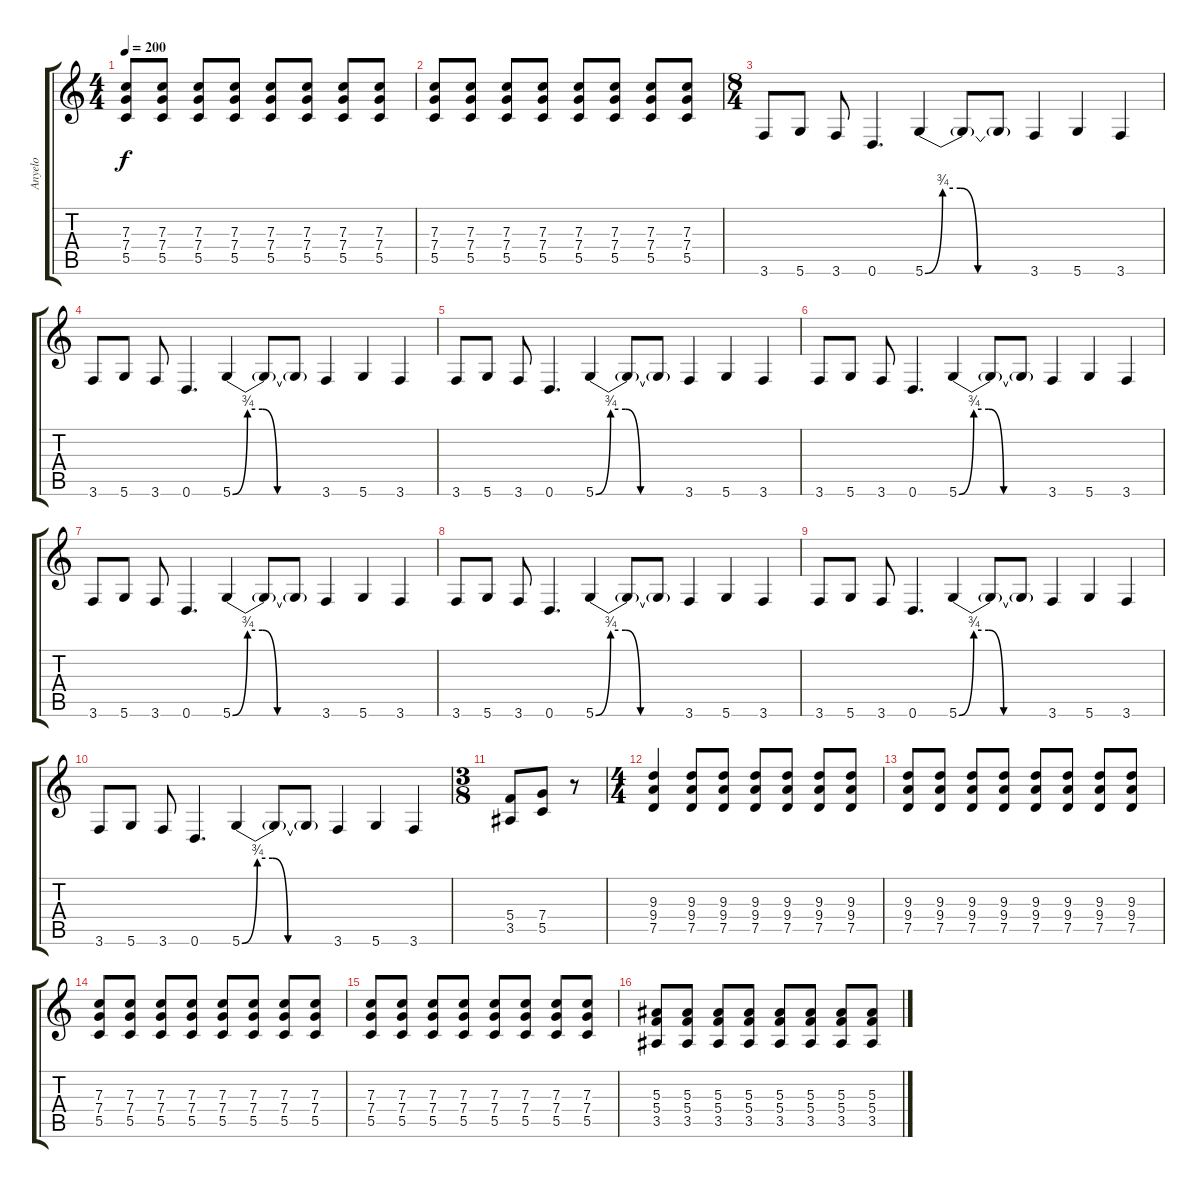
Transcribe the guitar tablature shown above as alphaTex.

\track ("Anyelo" "Anyelo") {instrument overdrivenguitar}
\staff {score tabs}
\tuning (D4 A3 F3 C3 G2 D2) {hide}
\ts (4 4)
\tempo 200
\clef g2
\ks c
(7.3 7.4 5.5).8{dy f} (7.3 7.4 5.5).8 (7.3 7.4 5.5).8 (7.3 7.4 5.5).8 (7.3 7.4 5.5).8 (7.3 7.4 5.5).8 (7.3 7.4 5.5).8 (7.3 7.4 5.5).8 |
(7.3 7.4 5.5).8 (7.3 7.4 5.5).8 (7.3 7.4 5.5).8 (7.3 7.4 5.5).8 (7.3 7.4 5.5).8 (7.3 7.4 5.5).8 (7.3 7.4 5.5).8 (7.3 7.4 5.5).8 |
\ts (8 4)
3.6.8 5.6.8 3.6.8 0.6.4{d} 5.6{be (custom 0 0 10 3 20 3 30 0 60 0)}.4 5.6{t}.8 5.6{t}.8 3.6.4 5.6.4 3.6.4 |
3.6.8 5.6.8 3.6.8 0.6.4{d} 5.6{be (custom 0 0 10 3 20 3 30 0 60 0)}.4 5.6{t}.8 5.6{t}.8 3.6.4 5.6.4 3.6.4 |
3.6.8 5.6.8 3.6.8 0.6.4{d} 5.6{be (custom 0 0 10 3 20 3 30 0 60 0)}.4 5.6{t}.8 5.6{t}.8 3.6.4 5.6.4 3.6.4 |
3.6.8 5.6.8 3.6.8 0.6.4{d} 5.6{be (custom 0 0 10 3 20 3 30 0 60 0)}.4 5.6{t}.8 5.6{t}.8 3.6.4 5.6.4 3.6.4 |
3.6.8 5.6.8 3.6.8 0.6.4{d} 5.6{be (custom 0 0 10 3 20 3 30 0 60 0)}.4 5.6{t}.8 5.6{t}.8 3.6.4 5.6.4 3.6.4 |
3.6.8 5.6.8 3.6.8 0.6.4{d} 5.6{be (custom 0 0 10 3 20 3 30 0 60 0)}.4 5.6{t}.8 5.6{t}.8 3.6.4 5.6.4 3.6.4 |
3.6.8 5.6.8 3.6.8 0.6.4{d} 5.6{be (custom 0 0 10 3 20 3 30 0 60 0)}.4 5.6{t}.8 5.6{t}.8 3.6.4 5.6.4 3.6.4 |
3.6.8 5.6.8 3.6.8 0.6.4{d} 5.6{be (custom 0 0 10 3 20 3 30 0 60 0)}.4 5.6{t}.8 5.6{t}.8 3.6.4 5.6.4 3.6.4 |
\ts (3 8)
(5.4 3.5).8 (7.4 5.5).8 r.8 |
\ts (4 4)
(9.3 9.4 7.5).4 (9.3 9.4 7.5).8 (9.3 9.4 7.5).8 (9.3 9.4 7.5).8 (9.3 9.4 7.5).8 (9.3 9.4 7.5).8 (9.3 9.4 7.5).8 |
(9.3 9.4 7.5).8 (9.3 9.4 7.5).8 (9.3 9.4 7.5).8 (9.3 9.4 7.5).8 (9.3 9.4 7.5).8 (9.3 9.4 7.5).8 (9.3 9.4 7.5).8 (9.3 9.4 7.5).8 |
(7.3 7.4 5.5).8 (7.3 7.4 5.5).8 (7.3 7.4 5.5).8 (7.3 7.4 5.5).8 (7.3 7.4 5.5).8 (7.3 7.4 5.5).8 (7.3 7.4 5.5).8 (7.3 7.4 5.5).8 |
(7.3 7.4 5.5).8 (7.3 7.4 5.5).8 (7.3 7.4 5.5).8 (7.3 7.4 5.5).8 (7.3 7.4 5.5).8 (7.3 7.4 5.5).8 (7.3 7.4 5.5).8 (7.3 7.4 5.5).8 |
(5.3 5.4 3.5).8 (5.3 5.4 3.5).8 (5.3 5.4 3.5).8 (5.3 5.4 3.5).8 (5.3 5.4 3.5).8 (5.3 5.4 3.5).8 (5.3 5.4 3.5).8 (5.3 5.4 3.5).8
